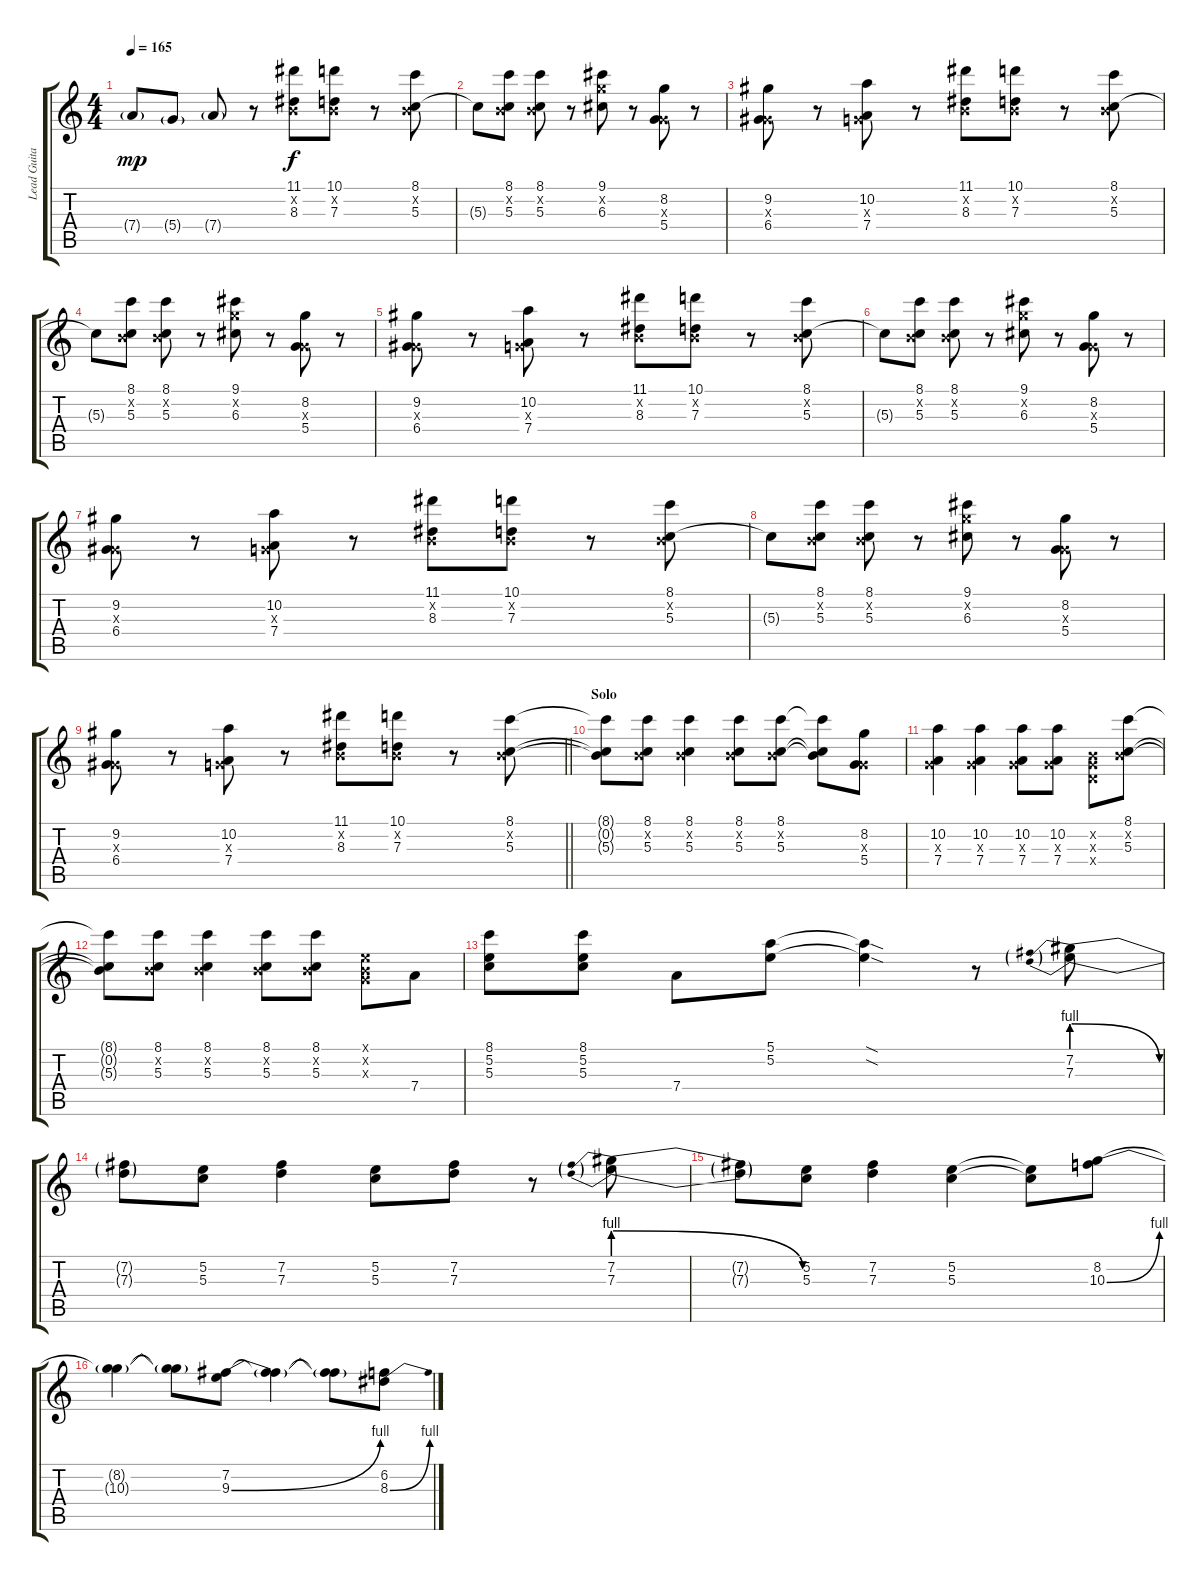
\track ("Lead Guitar (Slash)" "Lead Guita") {instrument distortionguitar}
\staff {score tabs}
\tuning (E4 B3 G3 D3 A2 E2) {hide}
\ts (4 4)
\tempo 165
\clef g2
\ks c
7.4{g}.8{dy mp} 5.4{g}.8 7.4{g}.8 r.8 (11.1 0.2{x} 8.3).8{dy f} (10.1 0.2{x} 7.3).8 r.8 (8.1 0.2{x} 5.3).8 |
5.3{t}.8 (8.1 0.2{x} 5.3).8 (8.1 0.2{x} 5.3).8 r.8 (9.1 8.2{x} 6.3).8 r.8 (8.2 0.3{x} 5.4).8 r.8 |
(9.2 0.3{x} 6.4).8 r.8 (10.2 0.3{x} 7.4).8 r.8 (11.1 0.2{x} 8.3).8 (10.1 0.2{x} 7.3).8 r.8 (8.1 0.2{x} 5.3).8 |
5.3{t}.8 (8.1 0.2{x} 5.3).8 (8.1 0.2{x} 5.3).8 r.8 (9.1 8.2{x} 6.3).8 r.8 (8.2 0.3{x} 5.4).8 r.8 |
(9.2 0.3{x} 6.4).8 r.8 (10.2 0.3{x} 7.4).8 r.8 (11.1 0.2{x} 8.3).8 (10.1 0.2{x} 7.3).8 r.8 (8.1 0.2{x} 5.3).8 |
5.3{t}.8 (8.1 0.2{x} 5.3).8 (8.1 0.2{x} 5.3).8 r.8 (9.1 8.2{x} 6.3).8 r.8 (8.2 0.3{x} 5.4).8 r.8 |
(9.2 0.3{x} 6.4).8 r.8 (10.2 0.3{x} 7.4).8 r.8 (11.1 0.2{x} 8.3).8 (10.1 0.2{x} 7.3).8 r.8 (8.1 0.2{x} 5.3).8 |
5.3{t}.8 (8.1 0.2{x} 5.3).8 (8.1 0.2{x} 5.3).8 r.8 (9.1 8.2{x} 6.3).8 r.8 (8.2 0.3{x} 5.4).8 r.8 |
\barLineRight lightlight
(9.2 0.3{x} 6.4).8 r.8 (10.2 0.3{x} 7.4).8 r.8 (11.1 0.2{x} 8.3).8 (10.1 0.2{x} 7.3).8 r.8 (8.1 0.2{x} 5.3).8 |
\section ("" "Solo")
(8.1{t} 0.2{t} 5.3{t}).8 (8.1 0.2{x} 5.3).8 (8.1 0.2{x} 5.3).4 (8.1 0.2{x} 5.3).8 (8.1 0.2{x} 5.3).8 (8.1{t} 0.2{t} 5.3{t}).8 (8.2 0.3{x} 5.4).8 |
(10.2 0.3{x} 7.4).4 (10.2 0.3{x} 7.4).4 (10.2 0.3{x} 7.4).8 (10.2 0.3{x} 7.4).8 (0.2{x} 0.3{x} 0.4{x}).8 (8.1 0.2{x} 5.3).8 |
(8.1{t} 0.2{t} 5.3{t}).8 (8.1 0.2{x} 5.3).8 (8.1 0.2{x} 5.3).4 (8.1 0.2{x} 5.3).8 (8.1 0.2{x} 5.3).8 (0.1{x} 0.2{x} 0.3{x}).8 7.4.8 |
(8.1 5.2 5.3).8 (8.1 5.2 5.3).8 7.4.8 (5.1 5.2).8 (5.1{sod t} 5.2{sod t}).4 r.8 (7.2{be (prebendrelease 0 4 60 0)} 7.3{be (prebendrelease 0 4 60 0)}).8 |
(7.2{t} 7.3{t}).8 (5.2 5.3).8 (7.2 7.3).4 (5.2 5.3).8 (7.2 7.3).8 r.8 (7.2{be (prebendrelease 0 4 60 0)} 7.3{be (prebendrelease 0 4 60 0)}).8 |
(7.2{t} 7.3{t}).8 (5.2 5.3).8 (7.2 7.3).4 (5.2 5.3).4 (5.2{t} 5.3{t}).8 (8.2 10.3{be (bend 0 0 60 4)}).8 |
(8.2{t} 10.3{t}).4 (8.2{t} 10.3{t}).8 (7.2 9.3{be (bend 0 0 60 4)}).8 (7.2{t} 9.3{t}).4 (7.2{t} 9.3{t}).8 (6.2 8.3{be (bend 0 0 60 4)}).8
